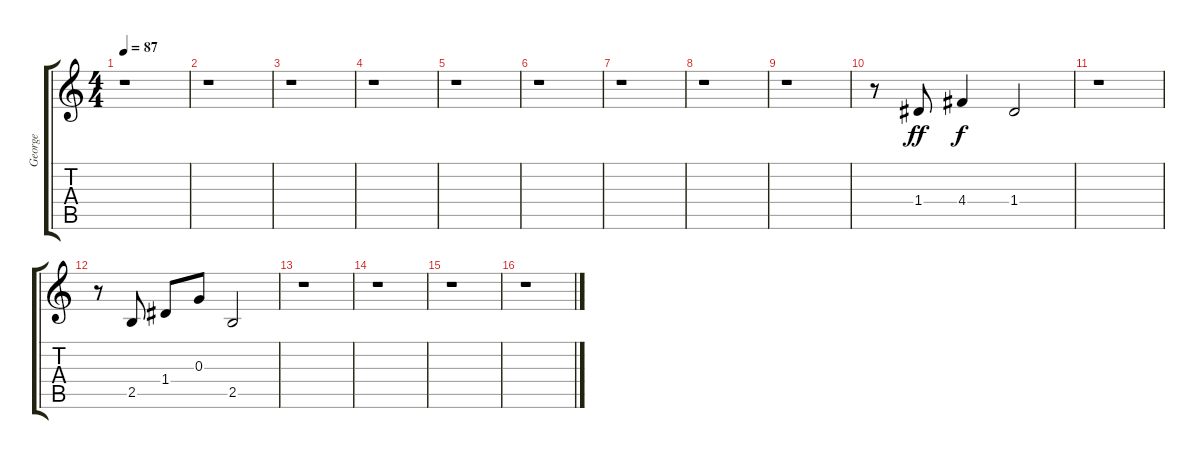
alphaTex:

\track ("George" "George") {instrument distortionguitar}
\staff {score tabs}
\tuning (E4 B3 G3 D3 A2 E2) {hide}
\ts (4 4)
\tempo 87
\clef g2
\ks c
r.1{dy f} |
r.1 |
r.1 |
r.1 |
r.1 |
r.1 |
r.1 |
r.1 |
r.1 |
r.8 1.4.8{dy ff} 4.4.4{dy f} 1.4.2 |
r.1 |
r.8 2.5.8 1.4.8 0.3.8 2.5.2 |
r.1 |
r.1 |
r.1 |
r.1
